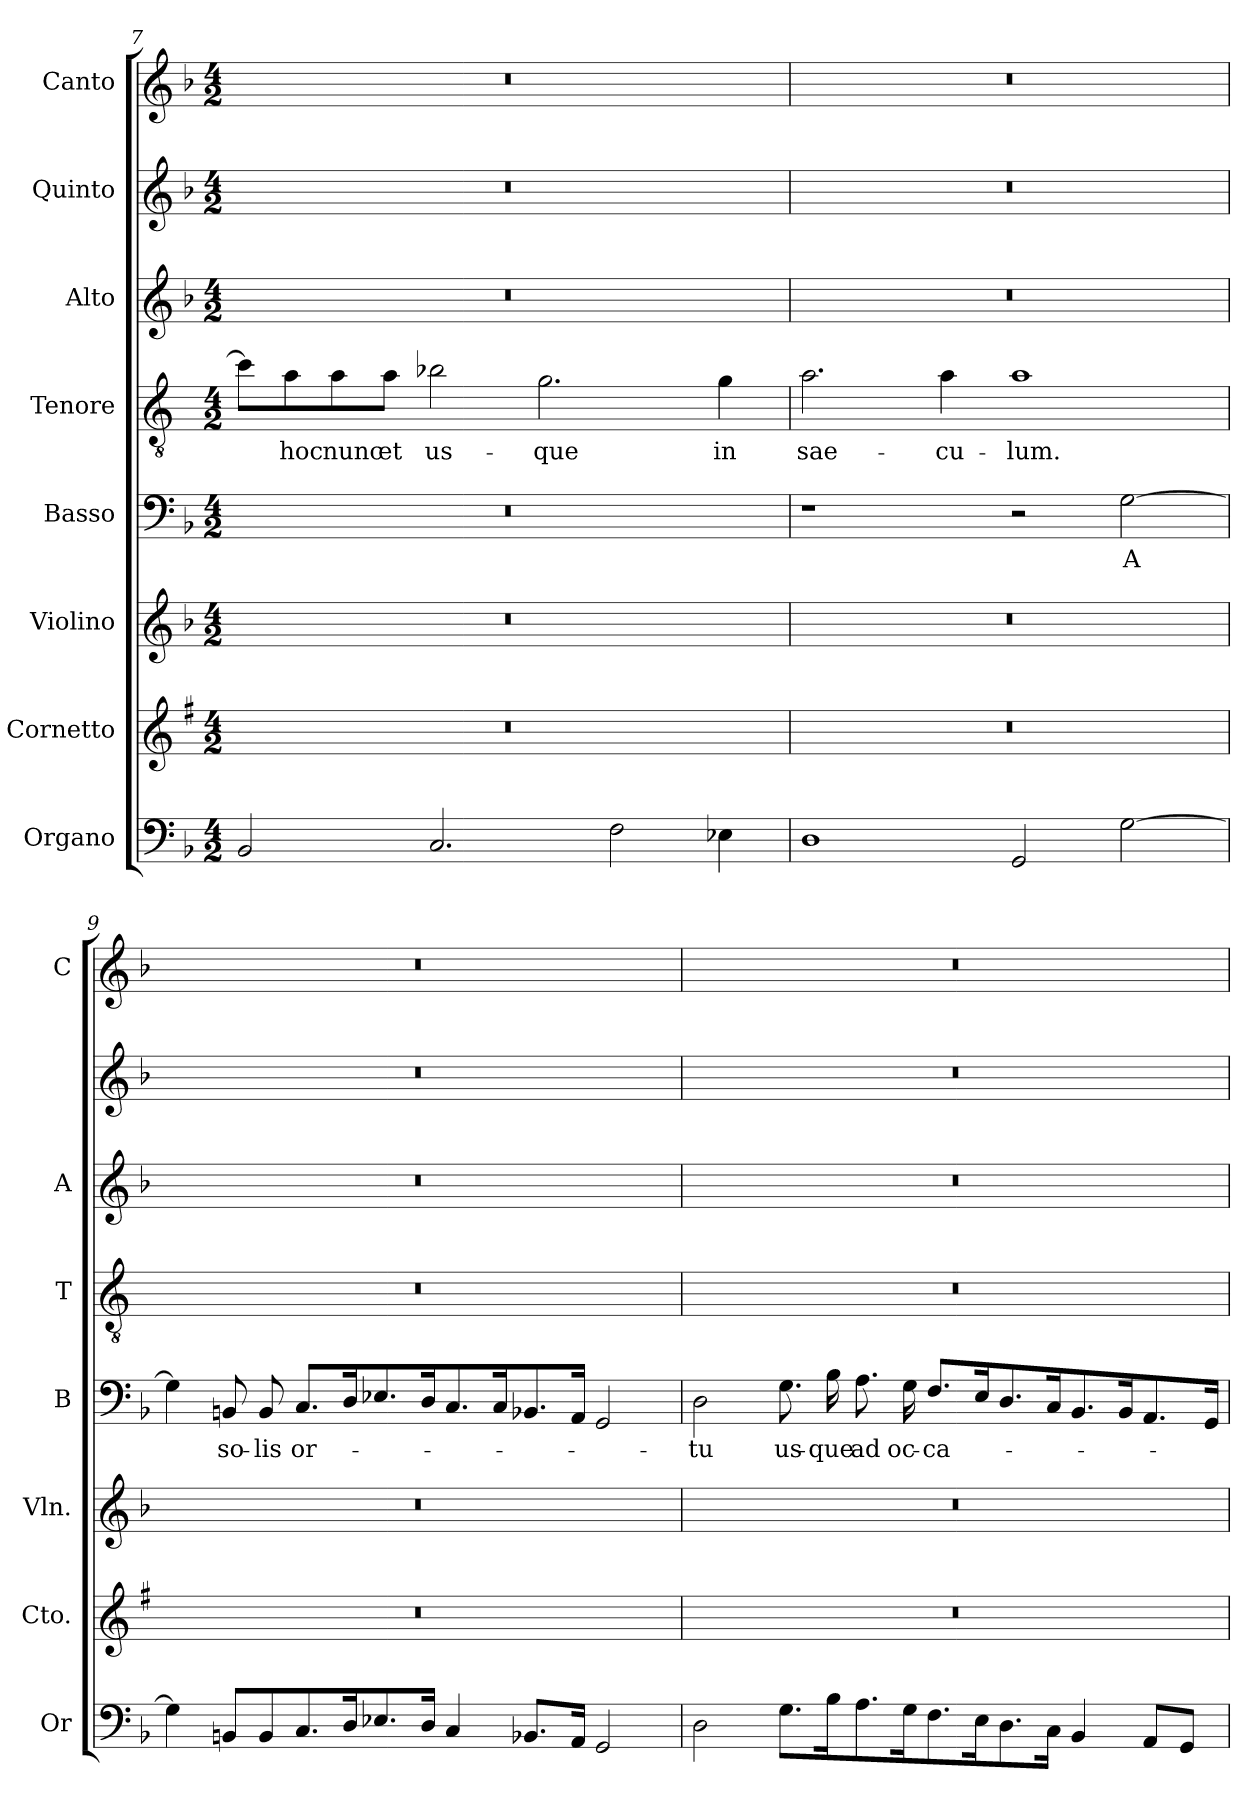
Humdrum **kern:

**kern	**kern	**kern	**kern	**text	**kern	**text	**kern	**kern	**kern
*part8	*part7	*part6	*part5	*part5	*part4	*part4	*part3	*part2	*part1
*staff8	*staff7	*staff6	*staff5	*staff5	*staff4	*staff4	*staff3	*staff2	*staff1
*I"Organo	*I"Cornetto	*I"Violino	*I"Basso	*	*I"Tenore	*	*I"Alto	*I"Quinto	*I"Canto
*I'Or	*I'Cto.	*I'Vln.	*I'B	*	*I'T	*	*I'A	*	*I'C
!!LO:PB:g=z
*clefF4	*clefG2	*clefG2	*clefF4	*	*clefGv2	*	*clefG2	*clefG2	*clefG2
*	*ITrd1c2	*	*	*	*ITrd4c7	*	*	*	*
*k[b-]	*k[b-]	*k[b-]	*k[b-]	*	*k[b-]	*	*k[b-]	*k[b-]	*k[b-]
*F:	*F:	*F:	*F:	*	*F:	*	*F:	*F:	*F:
*M4/2	*M4/2	*M4/2	*M4/2	*	*M4/2	*	*M4/2	*M4/2	*M4/2
=7	=7	=7	=7	=7	=7	=7	=7	=7	=7
2BB-/	0r	0r	0r	.	8f\L]	.	0r	0r	0r
!	!	!	!	!	!	!LO:LY:b	!	!	!
.	.	.	.	.	8d\	hoc	.	.	.
!	!	!	!	!	!	!LO:LY:b	!	!	!
.	.	.	.	.	8d\	nunc	.	.	.
!	!	!	!	!	!	!LO:LY:b	!	!	!
.	.	.	.	.	8d\J	et	.	.	.
!	!	!	!	!	!	!LO:LY:b	!	!	!
2.C/	.	.	.	.	2e-X\	us-	.	.	.
!	!	!	!	!	!	!LO:LY:b	!	!	!
.	.	.	.	.	2.c\	-que	.	.	.
2F\	.	.	.	.	.	.	.	.	.
!	!	!	!	!	!	!LO:LY:b	!	!	!
4E-X\	.	.	.	.	4c\	in	.	.	.
=8	=8	=8	=8	=8	=8	=8	=8	=8	=8
!	!	!	!	!	!	!LO:LY:b	!	!	!
1D	0r	0r	1r	.	2.d\	sae-	0r	0r	0r
!	!	!	!	!	!	!LO:LY:b	!	!	!
.	.	.	.	.	4d\	-cu-	.	.	.
!	!	!	!	!	!	!LO:LY:b	!	!	!
2GG/	.	.	2r	.	1d	-lum.	.	.	.
!	!	!	!	!LO:LY:b	!	!	!	!	!
[2G\	.	.	[2G\	A	.	.	.	.	.
=9	=9	=9	=9	=9	=9	=9	=9	=9	=9
4G\]	0r	0r	4G\]	.	0r	.	0r	0r	0r
!	!	!	!	!LO:LY:b	!	!	!	!	!
8BBn/L	.	.	8BBn/	so-	.	.	.	.	.
!	!	!	!	!LO:LY:b	!	!	!	!	!
8BB/	.	.	8BB/	-lis	.	.	.	.	.
!	!	!	!	!LO:LY:b	!	!	!	!	!
8.C/	.	.	8.C/L	or-	.	.	.	.	.
16D/k	.	.	16D/k	.	.	.	.	.	.
8.E-X/	.	.	8.E-X/	.	.	.	.	.	.
16D/Jk	.	.	16D/k	.	.	.	.	.	.
4C/	.	.	8.C/	.	.	.	.	.	.
.	.	.	16C/k	.	.	.	.	.	.
8.BB-X/L	.	.	8.BB-X/	.	.	.	.	.	.
16AA/Jk	.	.	16AA/Jk	.	.	.	.	.	.
2GG/	.	.	2GG/	.	.	.	.	.	.
!!LO:LB:g=z
=10	=10	=10	=10	=10	=10	=10	=10	=10	=10
!	!	!	!	!LO:LY:b	!	!	!	!	!
2D\	0r	0r	2D\	-tu	0r	.	0r	0r	0r
!	!	!	!	!LO:LY:b	!	!	!	!	!
8.G\L	.	.	8.G\	us-	.	.	.	.	.
!	!	!	!	!LO:LY:b	!	!	!	!	!
16B-\k	.	.	16B-\	-que	.	.	.	.	.
!	!	!	!	!LO:LY:b	!	!	!	!	!
8.A\	.	.	8.A\	ad	.	.	.	.	.
!	!	!	!	!LO:LY:b	!	!	!	!	!
16G\k	.	.	16G\	oc-	.	.	.	.	.
!	!	!	!	!LO:LY:b	!	!	!	!	!
8.F\	.	.	8.F/L	-ca-	.	.	.	.	.
16E\k	.	.	16E/k	.	.	.	.	.	.
8.D\	.	.	8.D/	.	.	.	.	.	.
16C\Jk	.	.	16C/k	.	.	.	.	.	.
4BB-/	.	.	8.BB-/	.	.	.	.	.	.
.	.	.	16BB-/k	.	.	.	.	.	.
8AA/L	.	.	8.AA/	.	.	.	.	.	.
8GG/J	.	.	.	.	.	.	.	.	.
.	.	.	16GG/Jk	.	.	.	.	.	.
=	=	=	=	=	=	=	=	=	=
*-	*-	*-	*-	*-	*-	*-	*-	*-	*-
